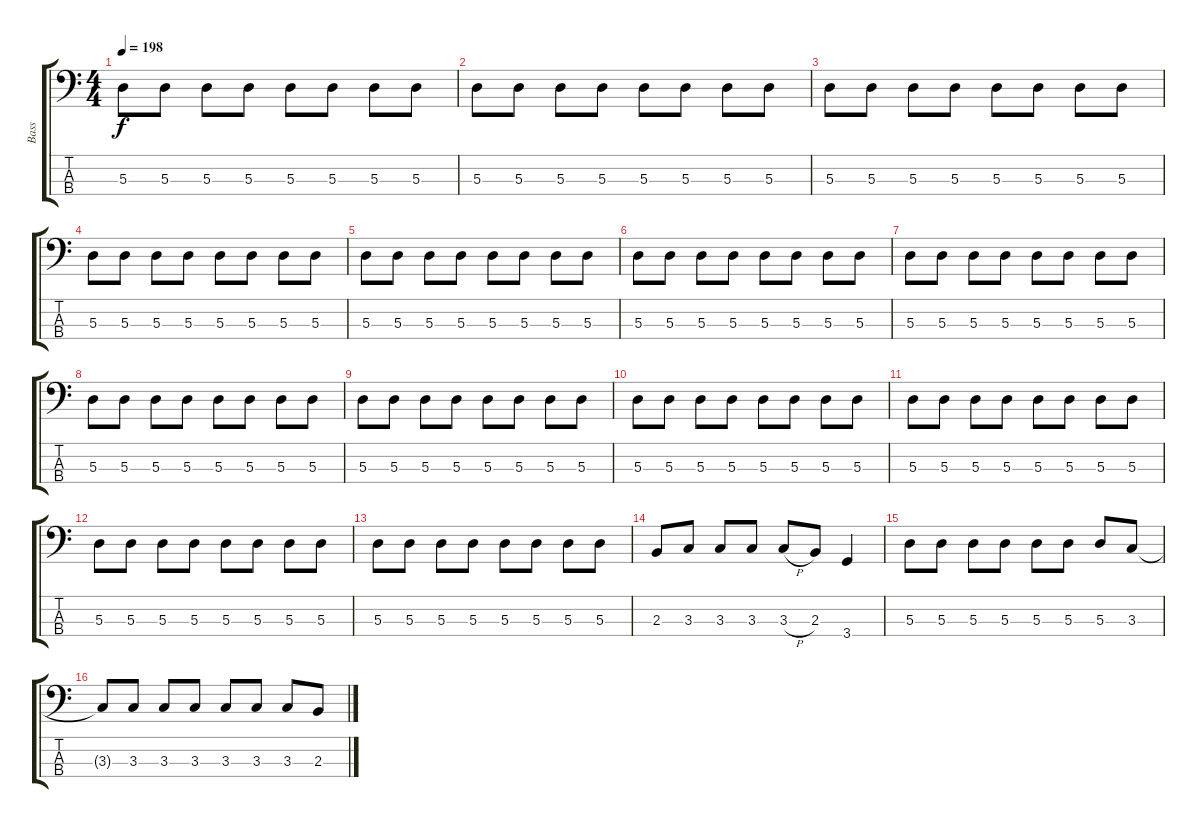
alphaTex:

\track ("Bass" "Bass") {instrument electricbassfinger}
\staff {score tabs}
\tuning (G2 D2 A1 E1) {hide}
\ts (4 4)
\tempo 198
\clef f4
\ks c
5.3.8{dy f} 5.3.8 5.3.8 5.3.8 5.3.8 5.3.8 5.3.8 5.3.8 |
5.3.8 5.3.8 5.3.8 5.3.8 5.3.8 5.3.8 5.3.8 5.3.8 |
5.3.8 5.3.8 5.3.8 5.3.8 5.3.8 5.3.8 5.3.8 5.3.8 |
5.3.8 5.3.8 5.3.8 5.3.8 5.3.8 5.3.8 5.3.8 5.3.8 |
5.3.8 5.3.8 5.3.8 5.3.8 5.3.8 5.3.8 5.3.8 5.3.8 |
5.3.8 5.3.8 5.3.8 5.3.8 5.3.8 5.3.8 5.3.8 5.3.8 |
5.3.8 5.3.8 5.3.8 5.3.8 5.3.8 5.3.8 5.3.8 5.3.8 |
5.3.8 5.3.8 5.3.8 5.3.8 5.3.8 5.3.8 5.3.8 5.3.8 |
5.3.8 5.3.8 5.3.8 5.3.8 5.3.8 5.3.8 5.3.8 5.3.8 |
5.3.8 5.3.8 5.3.8 5.3.8 5.3.8 5.3.8 5.3.8 5.3.8 |
5.3.8 5.3.8 5.3.8 5.3.8 5.3.8 5.3.8 5.3.8 5.3.8 |
5.3.8 5.3.8 5.3.8 5.3.8 5.3.8 5.3.8 5.3.8 5.3.8 |
5.3.8 5.3.8 5.3.8 5.3.8 5.3.8 5.3.8 5.3.8 5.3.8 |
2.3.8 3.3.8 3.3.8 3.3.8 3.3{h}.8 2.3.8 3.4.4 |
5.3.8 5.3.8 5.3.8 5.3.8 5.3.8 5.3.8 5.3.8 3.3.8 |
3.3{t}.8 3.3.8 3.3.8 3.3.8 3.3.8 3.3.8 3.3.8 2.3.8
